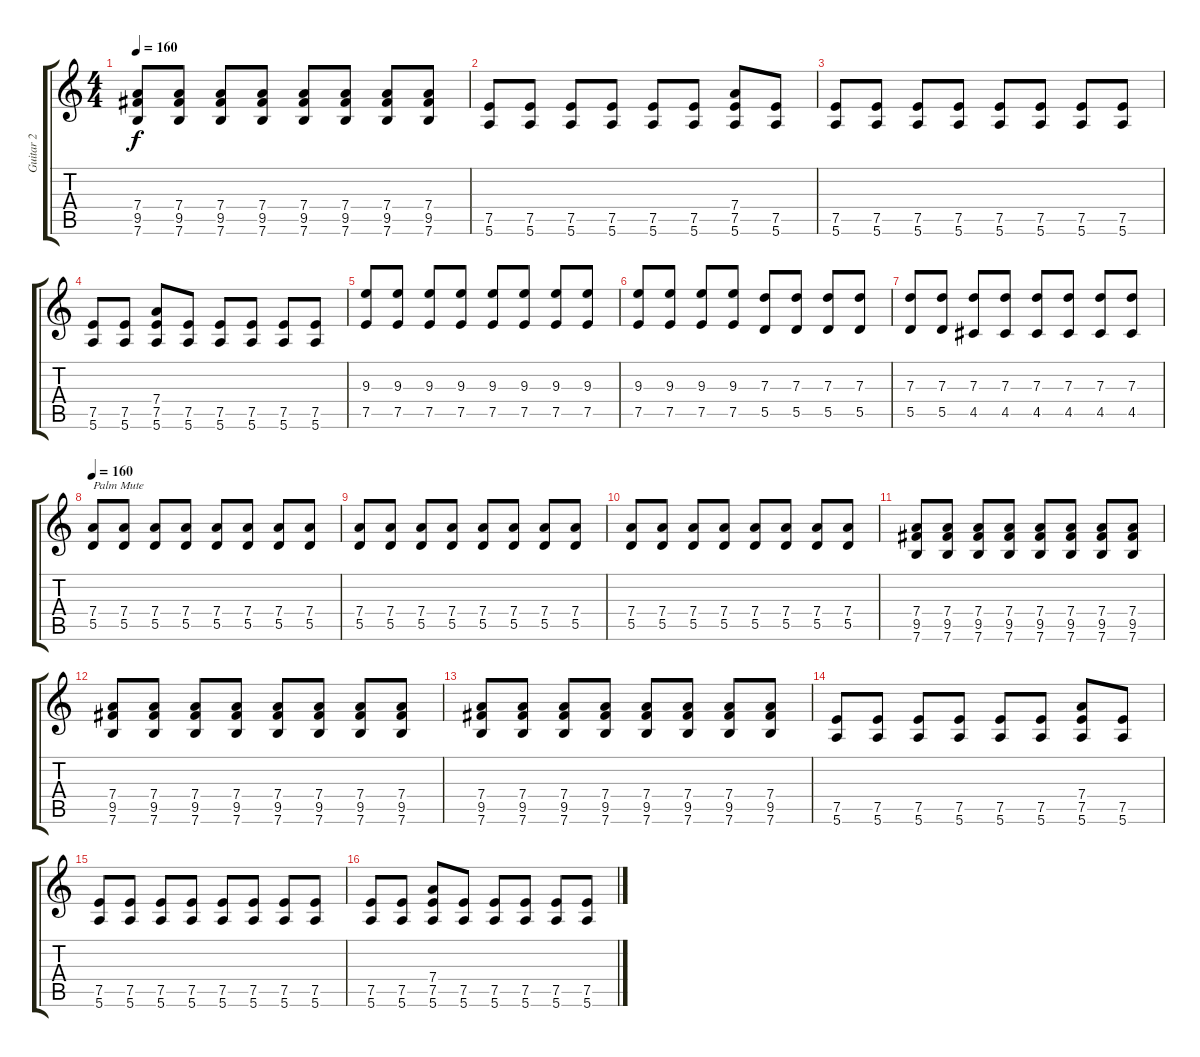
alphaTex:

\track ("Guitar 2" "Guitar 2") {instrument electricguitarjazz}
\staff {score tabs}
\tuning (E4 B3 G3 D3 A2 E2) {hide}
\ts (4 4)
\tempo 160
\clef g2
\ks c
(7.4 9.5 7.6).8{dy f} (7.4 9.5 7.6).8 (7.4 9.5 7.6).8 (7.4 9.5 7.6).8 (7.4 9.5 7.6).8 (7.4 9.5 7.6).8 (7.4 9.5 7.6).8 (7.4 9.5 7.6).8 |
(7.5 5.6).8 (7.5 5.6).8 (7.5 5.6).8 (7.5 5.6).8 (7.5 5.6).8 (7.5 5.6).8 (7.4 7.5 5.6).8 (7.5 5.6).8 |
(7.5 5.6).8 (7.5 5.6).8 (7.5 5.6).8 (7.5 5.6).8 (7.5 5.6).8 (7.5 5.6).8 (7.5 5.6).8 (7.5 5.6).8 |
(7.5 5.6).8 (7.5 5.6).8 (7.4 7.5 5.6).8 (7.5 5.6).8 (7.5 5.6).8 (7.5 5.6).8 (7.5 5.6).8 (7.5 5.6).8 |
(9.3 7.5).8 (9.3 7.5).8 (9.3 7.5).8 (9.3 7.5).8 (9.3 7.5).8 (9.3 7.5).8 (9.3 7.5).8 (9.3 7.5).8 |
(9.3 7.5).8 (9.3 7.5).8 (9.3 7.5).8 (9.3 7.5).8 (7.3 5.5).8 (7.3 5.5).8 (7.3 5.5).8 (7.3 5.5).8 |
(7.3 5.5).8 (7.3 5.5).8 (7.3 4.5).8 (7.3 4.5).8 (7.3 4.5).8 (7.3 4.5).8 (7.3 4.5).8 (7.3 4.5).8 |
\tempo 160
(7.4 5.5).8{txt "Palm Mute" instrument overdrivenguitar} (7.4 5.5).8 (7.4 5.5).8 (7.4 5.5).8 (7.4 5.5).8 (7.4 5.5).8 (7.4 5.5).8 (7.4 5.5).8 |
(7.4 5.5).8 (7.4 5.5).8 (7.4 5.5).8 (7.4 5.5).8 (7.4 5.5).8 (7.4 5.5).8 (7.4 5.5).8 (7.4 5.5).8 |
(7.4 5.5).8 (7.4 5.5).8 (7.4 5.5).8 (7.4 5.5).8 (7.4 5.5).8 (7.4 5.5).8 (7.4 5.5).8 (7.4 5.5).8 |
(7.4 9.5 7.6).8 (7.4 9.5 7.6).8 (7.4 9.5 7.6).8 (7.4 9.5 7.6).8 (7.4 9.5 7.6).8 (7.4 9.5 7.6).8 (7.4 9.5 7.6).8 (7.4 9.5 7.6).8 |
(7.4 9.5 7.6).8 (7.4 9.5 7.6).8 (7.4 9.5 7.6).8 (7.4 9.5 7.6).8 (7.4 9.5 7.6).8 (7.4 9.5 7.6).8 (7.4 9.5 7.6).8 (7.4 9.5 7.6).8 |
(7.4 9.5 7.6).8 (7.4 9.5 7.6).8 (7.4 9.5 7.6).8 (7.4 9.5 7.6).8 (7.4 9.5 7.6).8 (7.4 9.5 7.6).8 (7.4 9.5 7.6).8 (7.4 9.5 7.6).8 |
(7.5 5.6).8 (7.5 5.6).8 (7.5 5.6).8 (7.5 5.6).8 (7.5 5.6).8 (7.5 5.6).8 (7.4 7.5 5.6).8 (7.5 5.6).8 |
(7.5 5.6).8 (7.5 5.6).8 (7.5 5.6).8 (7.5 5.6).8 (7.5 5.6).8 (7.5 5.6).8 (7.5 5.6).8 (7.5 5.6).8 |
(7.5 5.6).8 (7.5 5.6).8 (7.4 7.5 5.6).8 (7.5 5.6).8 (7.5 5.6).8 (7.5 5.6).8 (7.5 5.6).8 (7.5 5.6).8
